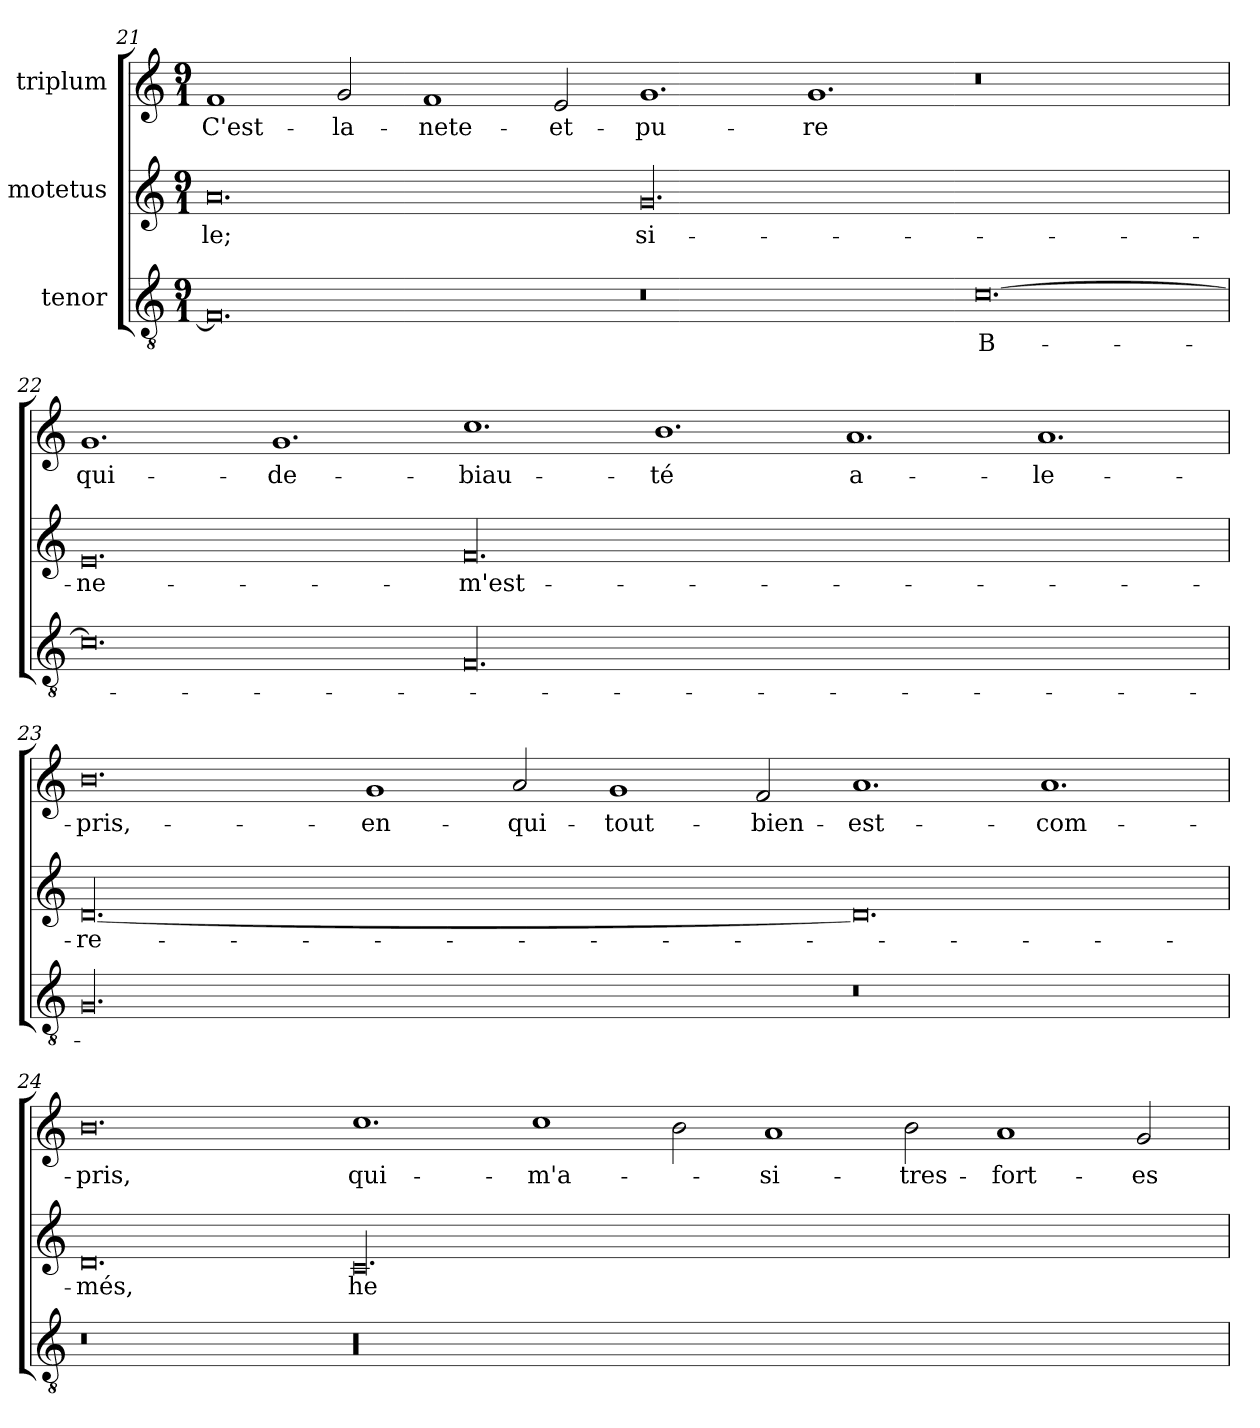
**kern	**text	**kern	**text	**kern	**text
*part3	*part3	*part2	*part2	*part1	*part1
*staff3	*staff3	*staff2	*staff2	*staff1	*staff1
*I"tenor	*	*I"motetus	*	*I"triplum	*
*clefGv2	*	*clefG2	*	*clefG2	*
*k[]	*	*k[]	*	*k[]	*
*C:	*	*C:	*	*C:	*
*M9/1	*	*M9/1	*	*M9/1	*
=21	=21	=21	=21	=21	=21
0.F/]	.	0.a/	-le;	1f/	C'est-
.	.	.	.	2g/	la-
.	.	.	.	1f/	nete-
.	.	.	.	2e/	et-
0.r	.	00.g/	si-	1.g/	pu-
.	.	.	.	1.g/	-re
[0.c\	B-	.	.	0.r	.
=22	=22	=22	=22	=22	=22
0.c\]	.	0.e/	ne-	1.g/	qui-
.	.	.	.	1.g/	de-
00.F/	.	00.f/	m'est-	1.cc\	biau-
.	.	.	.	1.b\	-té
.	.	.	.	1.a/	a-
.	.	.	.	1.a/	le-
=23	=23	=23	=23	=23	=23
00.G/	.	[00.d/	re-	0.b\	pris,-
.	.	.	.	1g/	en-
.	.	.	.	2a/	qui-
.	.	.	.	1g/	tout-
.	.	.	.	2f/	bien-
0.r	.	0.d/]	.	1.a/	est-
.	.	.	.	1.a/	com-
=24	=24	=24	=24	=24	=24
0.r	.	0.d/	-més,	0.b\	-pris,
00.r	.	00.c/	he-	1.cc\	qui-
.	.	.	.	1cc\	m'a-
.	.	.	.	2b\	.
.	.	.	.	1a/	si-
.	.	.	.	2b\	tres-
.	.	.	.	1a/	fort-
.	.	.	.	2g/	es-
=	=	=	=	=	=
*-	*-	*-	*-	*-	*-
